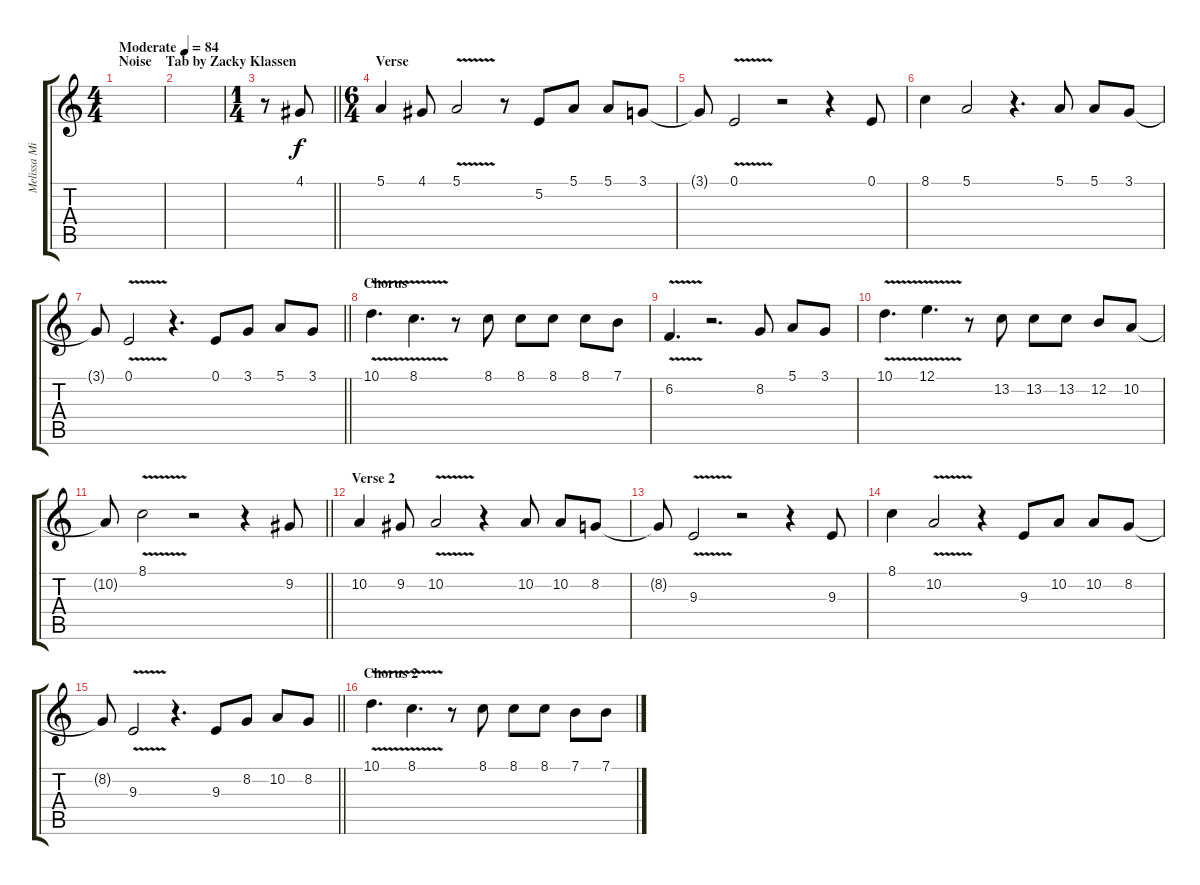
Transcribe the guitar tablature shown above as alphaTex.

\track ("Melissa Milke [Vocals]" "Melissa Mi") {instrument tenorsax}
\staff {score tabs}
\tuning (E4 B3 G3 D3 A2 E2) {hide}
\ts (4 4)
\section ("" "Noise    Tab by Zacky Klassen")
\tempo (84 "Moderate")
\clef g2
\ks c
|
|
\ts (1 4)
\barLineRight lightlight
r.8 4.1.8 |
\ts (6 4)
\section ("" "Verse")
5.1.4 4.1.8 5.1{v}.2 r.8 5.2.8 5.1.8 5.1.8 3.1.8 |
3.1{t}.8 0.1{v}.2 r.2 r.4 0.1.8 |
8.1.4 5.1.2 r.4{d} 5.1.8 5.1.8 3.1.8 |
\barLineRight lightlight
3.1{t}.8 0.1{v}.2 r.4{d} 0.1.8 3.1.8 5.1.8 3.1.8 |
\section ("" "Chorus")
10.1{v}.4{d} 8.1{v}.4{d} r.8 8.1.8 8.1.8 8.1.8 8.1.8 7.1.8 |
6.2{v}.4{d} r.2{d} 8.2.8 5.1.8 3.1.8 |
10.1{v}.4{d} 12.1{v}.4{d} r.8 13.2.8 13.2.8 13.2.8 12.2.8 10.2.8 |
\barLineRight lightlight
10.2{t}.8 8.1{v}.2 r.2 r.4 9.2.8 |
\section ("" "Verse 2")
10.2.4 9.2.8 10.2{v}.2 r.4 10.2.8 10.2.8 8.2.8 |
8.2{t}.8 9.3{v}.2 r.2 r.4 9.3.8 |
8.1.4 10.2{v}.2 r.4 9.3.8 10.2.8 10.2.8 8.2.8 |
\barLineRight lightlight
8.2{t}.8 9.3{v}.2 r.4{d} 9.3.8 8.2.8 10.2.8 8.2.8 |
\section ("" "Chorus 2")
10.1{v}.4{d} 8.1{v}.4{d} r.8 8.1.8 8.1.8 8.1.8 7.1.8 7.1.8
